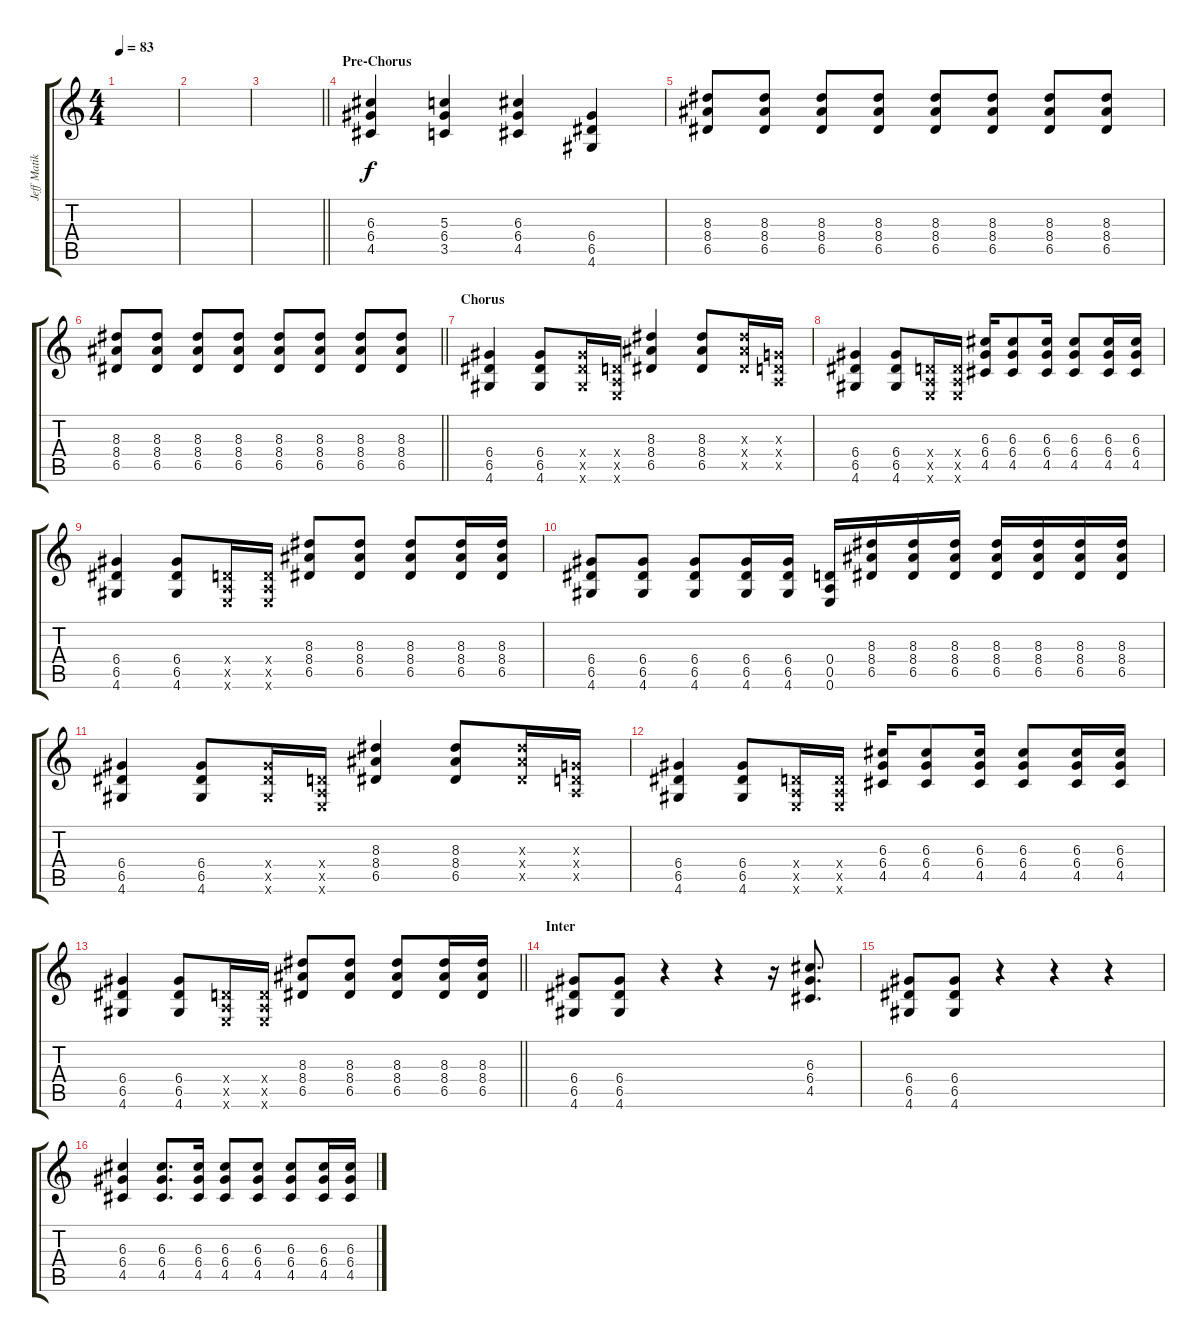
\track ("Jeff Matika [Overdubbed Guitar]" "Jeff Matik") {instrument electricguitarclean}
\staff {score tabs}
\tuning (E4 B3 G3 D3 A2 E2) {hide}
\ts (4 4)
\tempo 83
\clef g2
\ks c
|
|
\barLineRight lightlight
|
\section ("" "Pre-Chorus")
(6.3 6.4 4.5).4 (5.3 6.4 3.5).4 (6.3 6.4 4.5).4 (6.4 6.5 4.6).4 |
(8.3 8.4 6.5).8 (8.3 8.4 6.5).8 (8.3 8.4 6.5).8 (8.3 8.4 6.5).8 (8.3 8.4 6.5).8 (8.3 8.4 6.5).8 (8.3 8.4 6.5).8 (8.3 8.4 6.5).8 |
\barLineRight lightlight
(8.3 8.4 6.5).8 (8.3 8.4 6.5).8 (8.3 8.4 6.5).8 (8.3 8.4 6.5).8 (8.3 8.4 6.5).8 (8.3 8.4 6.5).8 (8.3 8.4 6.5).8 (8.3 8.4 6.5).8 |
\section ("" "Chorus")
(6.4 6.5 4.6).4 (6.4 6.5 4.6).8 (6.4{x} 6.5{x} 4.6{x}).16 (0.4{x} 0.5{x} 0.6{x}).16 (8.3 8.4 6.5).4 (8.3 8.4 6.5).8 (8.3{x} 8.4{x} 6.5{x}).16 (0.3{x} 0.4{x} 0.5{x}).16 |
(6.4 6.5 4.6).4 (6.4 6.5 4.6).8 (0.4{x} 0.5{x} 0.6{x}).16 (0.4{x} 0.5{x} 0.6{x}).16 (6.3 6.4 4.5).16 (6.3 6.4 4.5).8 (6.3 6.4 4.5).16 (6.3 6.4 4.5).8 (6.3 6.4 4.5).16 (6.3 6.4 4.5).16 |
(6.4 6.5 4.6).4 (6.4 6.5 4.6).8 (0.4{x} 0.5{x} 0.6{x}).16 (0.4{x} 0.5{x} 0.6{x}).16 (8.3 8.4 6.5).8 (8.3 8.4 6.5).8 (8.3 8.4 6.5).8 (8.3 8.4 6.5).16 (8.3 8.4 6.5).16 |
(6.4 6.5 4.6).8 (6.4 6.5 4.6).8 (6.4 6.5 4.6).8 (6.4 6.5 4.6).16 (6.4 6.5 4.6).16 (0.4 0.5 0.6).16 (8.3 8.4 6.5).16 (8.3 8.4 6.5).16 (8.3 8.4 6.5).16 (8.3 8.4 6.5).16 (8.3 8.4 6.5).16 (8.3 8.4 6.5).16 (8.3 8.4 6.5).16 |
(6.4 6.5 4.6).4 (6.4 6.5 4.6).8 (6.4{x} 6.5{x} 4.6{x}).16 (0.4{x} 0.5{x} 0.6{x}).16 (8.3 8.4 6.5).4 (8.3 8.4 6.5).8 (8.3{x} 8.4{x} 6.5{x}).16 (0.3{x} 0.4{x} 0.5{x}).16 |
(6.4 6.5 4.6).4 (6.4 6.5 4.6).8 (0.4{x} 0.5{x} 0.6{x}).16 (0.4{x} 0.5{x} 0.6{x}).16 (6.3 6.4 4.5).16 (6.3 6.4 4.5).8 (6.3 6.4 4.5).16 (6.3 6.4 4.5).8 (6.3 6.4 4.5).16 (6.3 6.4 4.5).16 |
\barLineRight lightlight
(6.4 6.5 4.6).4 (6.4 6.5 4.6).8 (0.4{x} 0.5{x} 0.6{x}).16 (0.4{x} 0.5{x} 0.6{x}).16 (8.3 8.4 6.5).8 (8.3 8.4 6.5).8 (8.3 8.4 6.5).8 (8.3 8.4 6.5).16 (8.3 8.4 6.5).16 |
\section ("" "Inter")
(6.4 6.5 4.6).8 (6.4 6.5 4.6).8 r.4 r.4 r.16 (6.3 6.4 4.5).8{d} |
(6.4 6.5 4.6).8 (6.4 6.5 4.6).8 r.4 r.4 r.4 |
(6.3 6.4 4.5).4 (6.3 6.4 4.5).8{d} (6.3 6.4 4.5).16 (6.3 6.4 4.5).8 (6.3 6.4 4.5).8 (6.3 6.4 4.5).8 (6.3 6.4 4.5).16 (6.3 6.4 4.5).16
